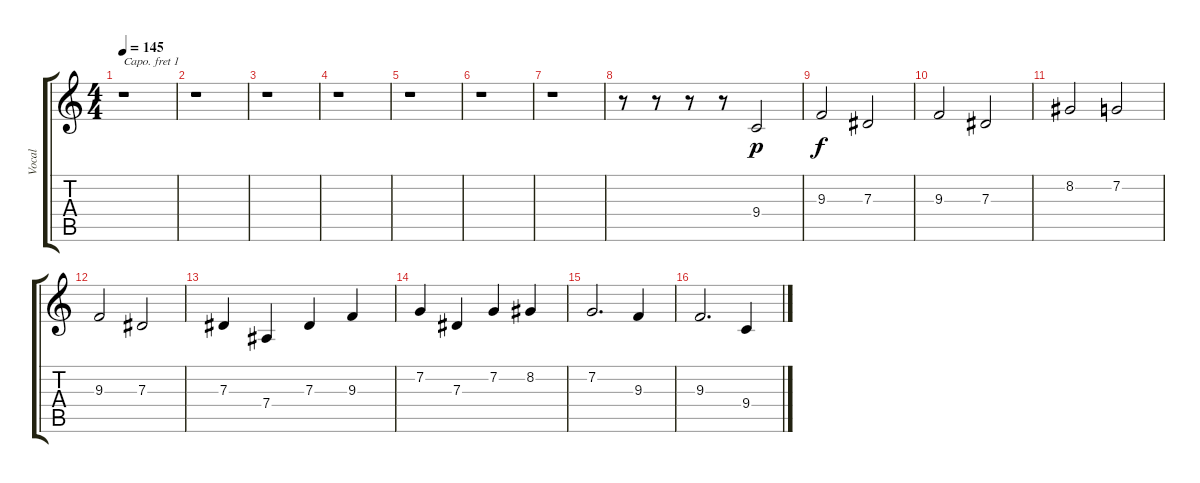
\track ("Vocal" "Vocal") {instrument voiceoohs}
\staff {score tabs}
\capo 1
\tuning (E4 B3 G3 D3 A2 E2) {hide}
\ts (4 4)
\tempo 145
\clef g2
\ks c
r.1{dy p} |
r.1 |
r.1 |
r.1 |
r.1 |
r.1 |
r.1 |
r.8 r.8 r.8 r.8 9.4.2 |
9.3.2{dy f} 7.3.2 |
9.3.2 7.3.2 |
8.2.2 7.2.2 |
9.3.2 7.3.2 |
7.3.4 7.4.4 7.3.4 9.3.4 |
7.2.4 7.3.4 7.2.4 8.2.4 |
7.2.2{d} 9.3.4 |
9.3.2{d} 9.4.4
